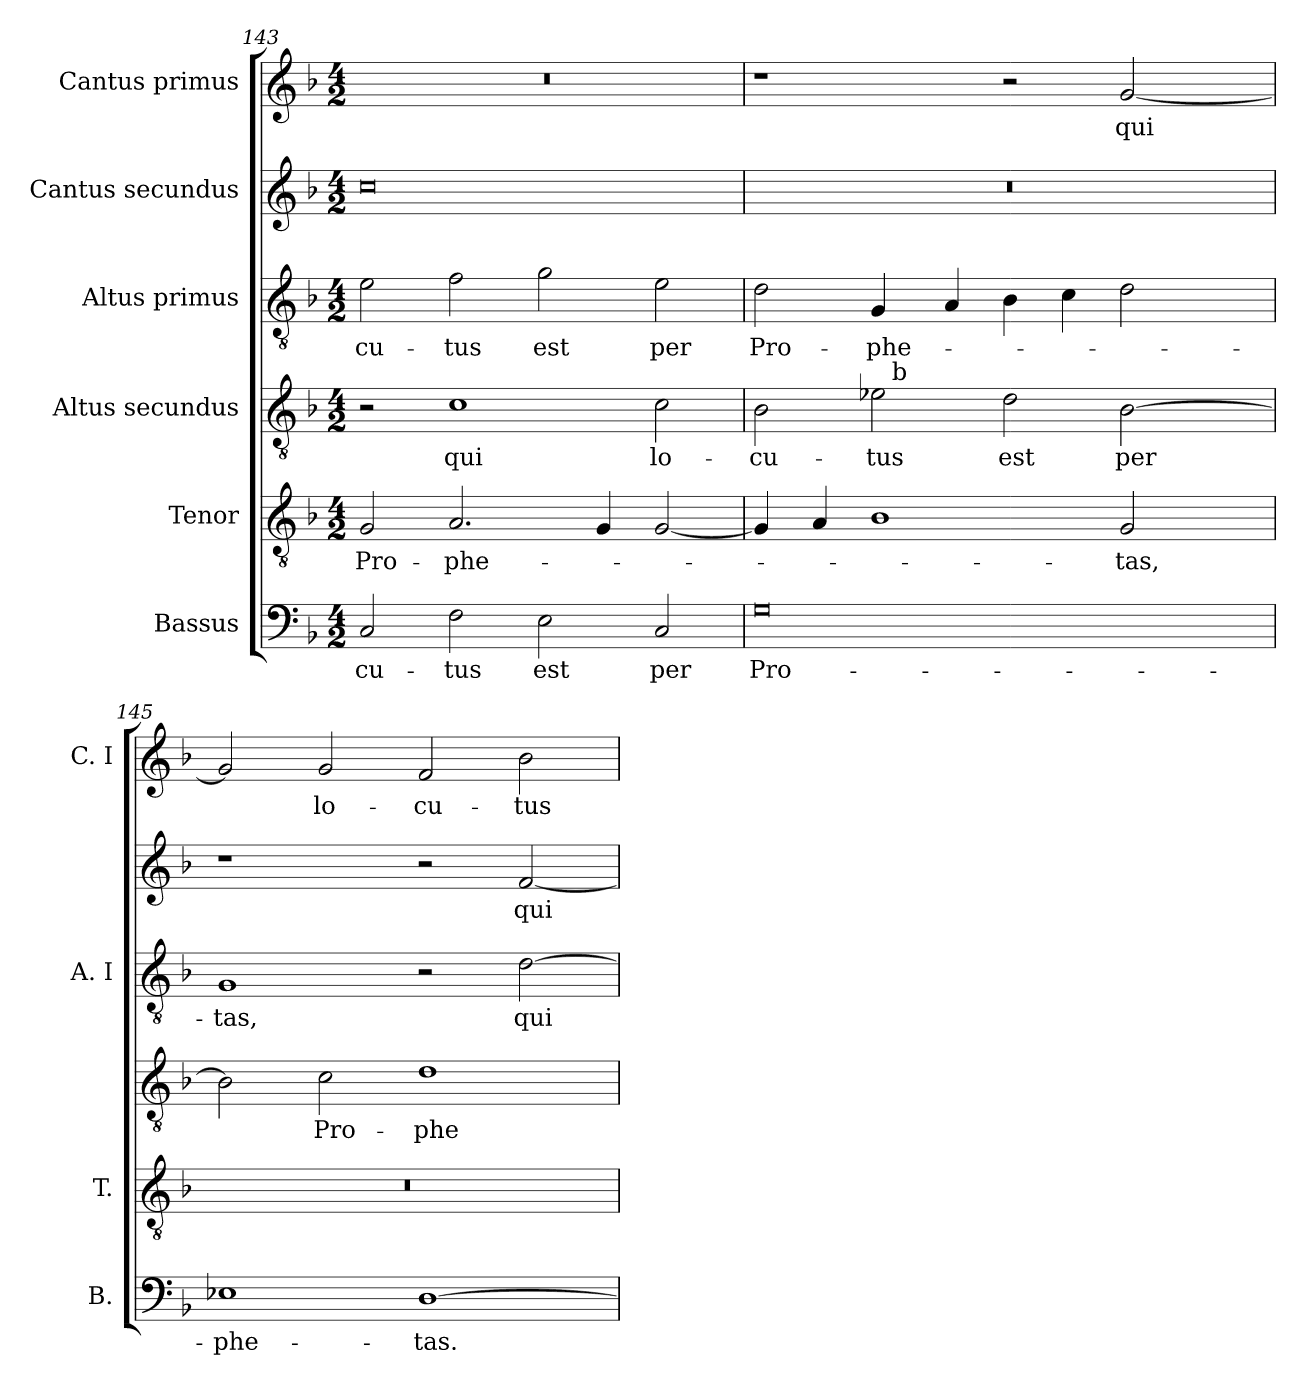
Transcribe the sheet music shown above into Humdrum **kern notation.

**kern	**text	**kern	**text	**kern	**text	**kern	**text	**kern	**text	**kern	**text
*part6	*part6	*part5	*part5	*part4	*part4	*part3	*part3	*part2	*part2	*part1	*part1
*staff6	*staff6	*staff5	*staff5	*staff4	*staff4	*staff3	*staff3	*staff2	*staff2	*staff1	*staff1
*I"Bassus	*	*I"Tenor	*	*I"Altus secundus	*	*I"Altus primus	*	*I"Cantus secundus	*	*I"Cantus primus	*
*I'B.	*	*I'T.	*	*	*	*I'A. I	*	*	*	*I'C. I	*
!!LO:LB:g=z
*clefF4	*	*clefGv2	*	*clefGv2	*	*clefGv2	*	*clefG2	*	*clefG2	*
*	*	*ITrd7c12	*	*ITrd7c12	*	*ITrd7c12	*	*	*	*	*
*k[b-]	*	*k[b-]	*	*k[b-]	*	*k[b-]	*	*k[b-]	*	*k[b-]	*
*d:	*	*d:	*	*d:	*	*d:	*	*d:	*	*d:	*
*M4/2	*	*M4/2	*	*M4/2	*	*M4/2	*	*M4/2	*	*M4/2	*
=143	=143	=143	=143	=143	=143	=143	=143	=143	=143	=143	=143
!	!LO:LY:b:color=#000000	!	!	!	!	!	!	!	!	!	!
!	!	!	!LO:LY:b:color=#000000	!	!	!	!	!	!	!	!
!	!	!	!	!	!	!	!LO:LY:b:color=#000000	!	!	!LO:N:vis=1	!
2Ci/	-cu-	2GGi/	Pro-	2r	.	2Ei\	-cu-	0cci	.	0r	.
!	!LO:LY:b:color=#000000	!	!	!	!	!	!	!	!	!	!
!	!	!	!LO:LY:b:color=#000000	!	!	!	!	!	!	!	!
!	!	!	!	!	!LO:LY:b:color=#000000	!	!	!	!	!	!
!	!	!	!	!	!	!	!LO:LY:b:color=#000000	!	!	!	!
2Fi\	-tus	2.AAi/	-phe-	1Ci	qui	2Fi\	-tus	.	.	.	.
!	!LO:LY:b:color=#000000	!	!	!	!	!	!	!	!	!	!
!	!	!	!	!	!	!	!LO:LY:b:color=#000000	!	!	!	!
2Ei\	est	.	.	.	.	2Gi\	est	.	.	.	.
.	.	4GGi/	.	.	.	.	.	.	.	.	.
!	!LO:LY:b:color=#000000	!	!	!	!	!	!	!	!	!	!
!	!	!	!	!	!LO:LY:b:color=#000000	!	!	!	!	!	!
!	!	!	!	!	!	!	!LO:LY:b:color=#000000	!	!	!	!
2Ci/	per	[2GGi/	.	2Ci\	lo-	2Ei\	per	.	.	.	.
=144	=144	=144	=144	=144	=144	=144	=144	=144	=144	=144	=144
!	!LO:LY:b:color=#000000	!	!	!	!	!	!	!	!	!	!
!	!	!	!	!	!LO:LY:b:color=#000000	!	!	!	!	!	!
!	!	!	!	!	!	!	!LO:LY:b:color=#000000	!LO:N:vis=1	!	!	!
*	*	*	*	*^	*	*	*	*	*	*	*
0Gi	Pro-	4GGi/]	.	2BB-i\	2ryy	-cu-	2Di\	Pro-	0r	.	1r	.
.	.	4AAi/	.	.	.	.	.	.	.	.	.	.
!	!	!	!	!	!	!LO:LY:b:color=#000000	!	!	!	!	!	!
!	!	!	!	!	!	!	!	!LO:LY:b:color=#000000	!	!	!	!
.	.	1BB-i	.	2E-i\	32ryy	-tus	4GGi/	-phe-	.	.	.	.
.	.	.	.	.	256ryy	.	.	.	.	.	.	.
!	!	!	!	!	!LO:TX:a:t=b	!	!	!	!	!	!	!
.	.	.	.	.	1ryy	.	.	.	.	.	.	.
.	.	.	.	.	.	.	4AAi/	.	.	.	.	.
!	!	!	!	!	!	!LO:LY:b:color=#000000	!	!	!	!	!	!
.	.	.	.	2Di\	.	est	4BB-i\	.	.	.	2r	.
.	.	.	.	.	.	.	4Ci\	.	.	.	.	.
!	!	!	!LO:LY:b:color=#000000	!	!	!	!	!	!	!	!	!
!	!	!	!	!	!	!LO:LY:b:color=#000000	!	!	!	!	!	!
!	!	!	!	!	!	!	!	!	!	!	!	!LO:LY:b:color=#000000
.	.	2GGi/	-tas,	[2BB-i\	.	per	2Di\	.	.	.	[2gi/	qui
.	.	.	.	.	4ryy	.	.	.	.	.	.	.
.	.	.	.	.	8ryy	.	.	.	.	.	.	.
.	.	.	.	.	16ryy	.	.	.	.	.	.	.
.	.	.	.	.	64..ryy	.	.	.	.	.	.	.
*	*	*	*	*v	*v	*	*	*	*	*	*	*
=145	=145	=145	=145	=145	=145	=145	=145	=145	=145	=145	=145
*	*	*	*	*^	*	*	*	*	*	*	*
!	!LO:LY:b:color=#000000	!LO:N:vis=1	!	!	!	!	!	!	!	!	!	!
*	*	*	*	*v	*v	*	*	*	*	*	*	*
*	*	*	*	*^	*	*	*	*	*	*	*
!	!	!	!	!	!	!	!	!LO:LY:b:color=#000000	!	!	!	!
*	*	*	*	*v	*v	*	*	*	*	*	*	*
1E-Xi	-phe-	0r	.	2BB-i\]	.	1GGi	-tas,	1r	.	2gi/]	.
!	!	!	!	!	!LO:LY:b:color=#000000	!	!	!	!	!	!
!	!	!	!	!	!	!	!	!	!	!	!LO:LY:b:color=#000000
.	.	.	.	2Ci\	Pro-	.	.	.	.	2gi/	lo-
!	!LO:LY:b:color=#000000	!	!	!	!	!	!	!	!	!	!
!	!	!	!	!	!LO:LY:b:color=#000000	!	!	!	!	!	!
!	!	!	!	!	!	!	!	!	!	!	!LO:LY:b:color=#000000
[1Di	-tas.	.	.	1Di	-phe-	2r	.	2r	.	2fi/	-cu-
!	!	!	!	!	!	!	!LO:LY:b:color=#000000	!	!	!	!
!	!	!	!	!	!	!	!	!	!LO:LY:b:color=#000000	!	!
!	!	!	!	!	!	!	!	!	!	!	!LO:LY:b:color=#000000
.	.	.	.	.	.	[2Di\	qui	[2fi/	qui	2b-i\	-tus
=	=	=	=	=	=	=	=	=	=	=	=
*-	*-	*-	*-	*-	*-	*-	*-	*-	*-	*-	*-
